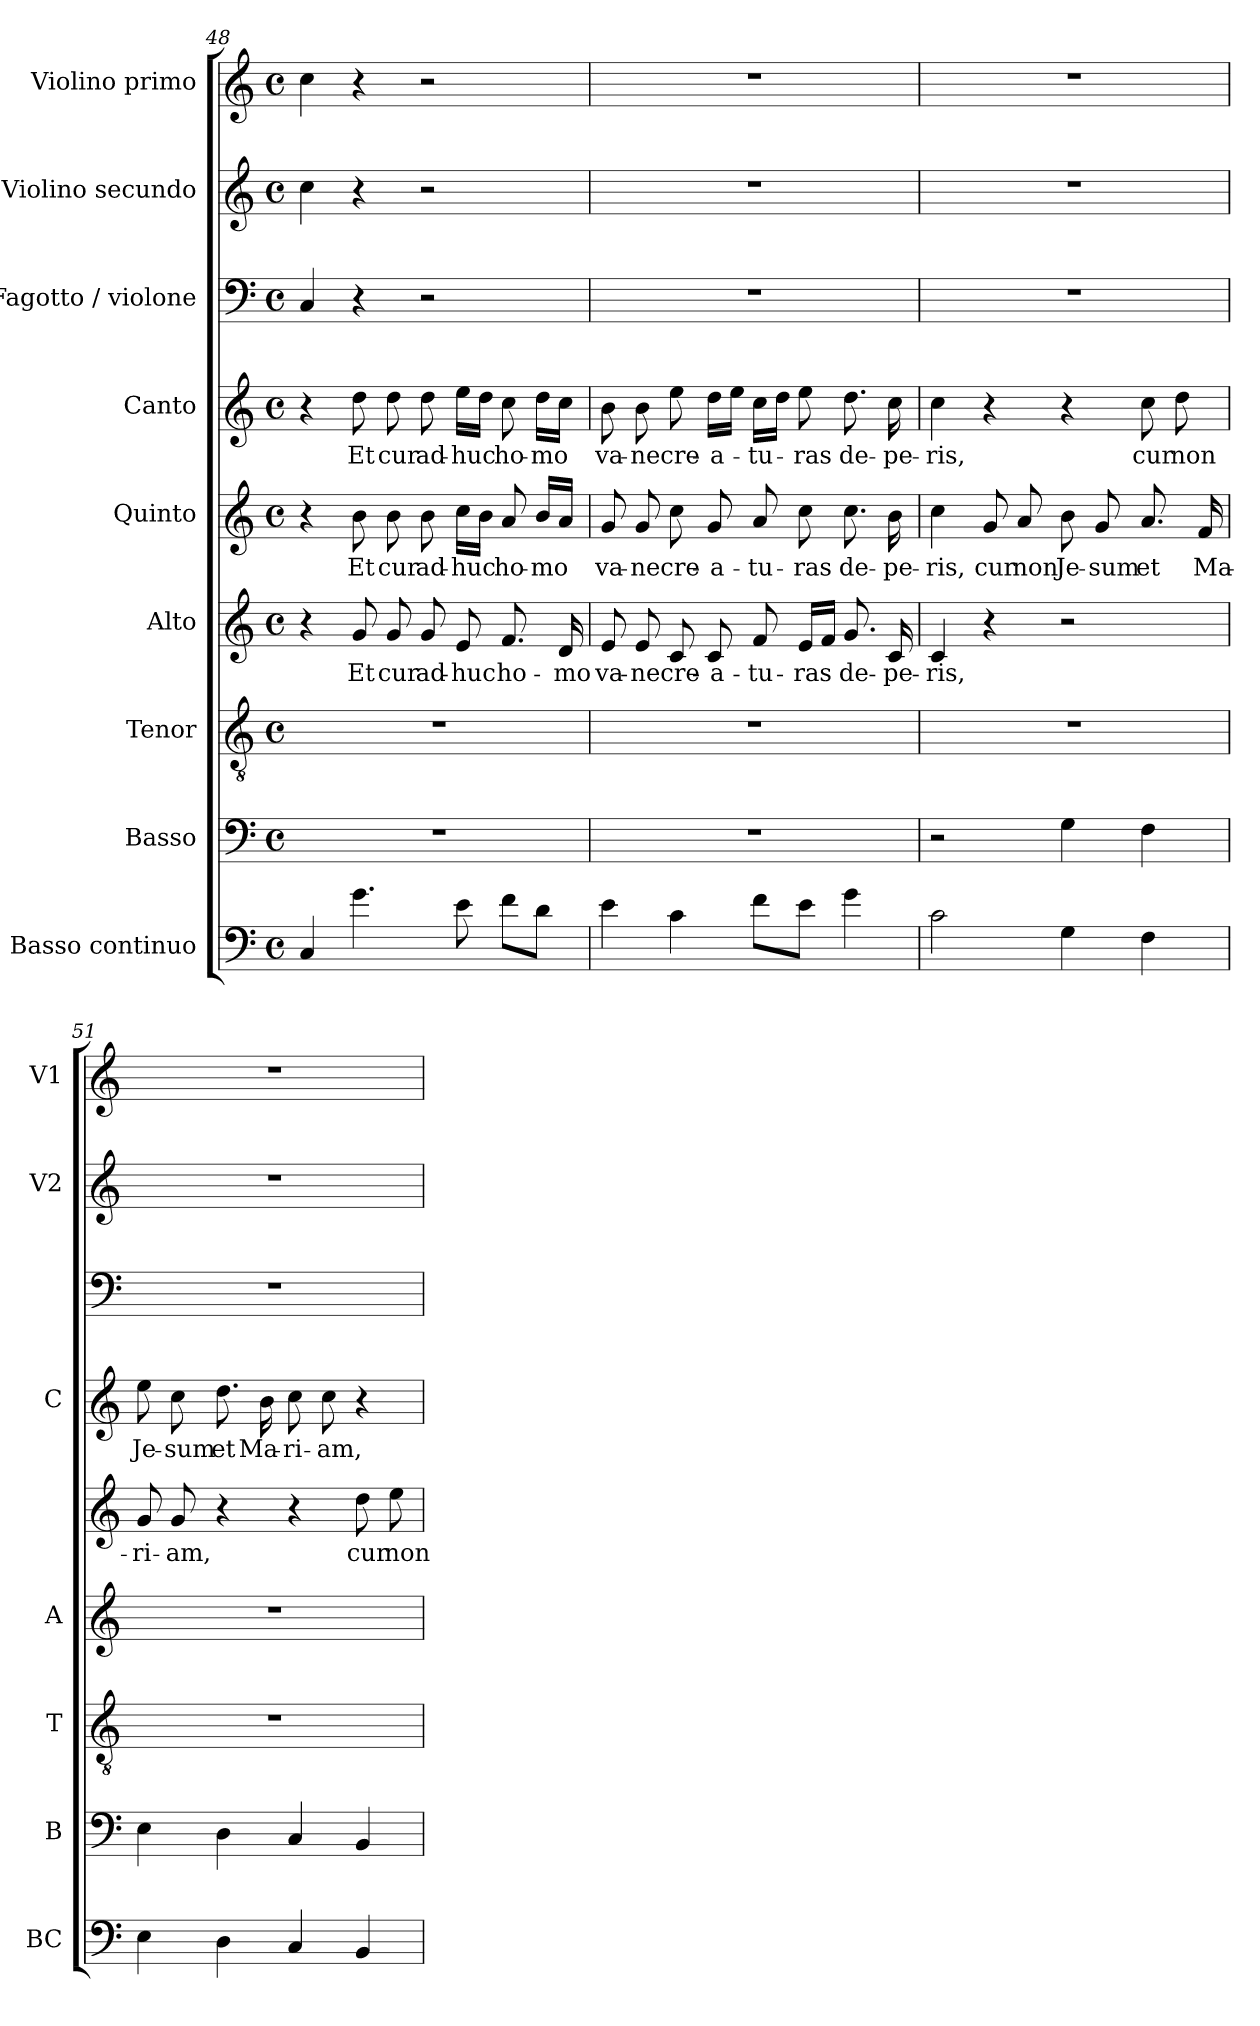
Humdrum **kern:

**kern	**kern	**kern	**kern	**text	**kern	**text	**kern	**text	**kern	**kern	**kern
*part9	*part8	*part7	*part6	*part6	*part5	*part5	*part4	*part4	*part3	*part2	*part1
*staff9	*staff8	*staff7	*staff6	*staff6	*staff5	*staff5	*staff4	*staff4	*staff3	*staff2	*staff1
*I"Basso continuo	*I"Basso	*I"Tenor	*I"Alto	*	*I"Quinto	*	*I"Canto	*	*I"Fagotto / violone	*I"Violino secundo	*I"Violino primo
*I'BC	*I'B	*I'T	*I'A	*	*	*	*I'C	*	*	*I'V2	*I'V1
!!LO:LB:g=z
*clefF4	*clefF4	*clefGv2	*clefG2	*	*clefG2	*	*clefG2	*	*clefF4	*clefG2	*clefG2
*k[]	*k[]	*k[]	*k[]	*	*k[]	*	*k[]	*	*k[]	*k[]	*k[]
*C:	*C:	*C:	*C:	*	*C:	*	*C:	*	*C:	*C:	*C:
*M4/4	*M4/4	*M4/4	*M4/4	*	*M4/4	*	*M4/4	*	*M4/4	*M4/4	*M4/4
*met(c)	*met(c)	*met(c)	*met(c)	*	*met(c)	*	*met(c)	*	*met(c)	*met(c)	*met(c)
=48	=48	=48	=48	=48	=48	=48	=48	=48	=48	=48	=48
4C/	1r	1r	4r	.	4r	.	4r	.	4C/	4cc\	4cc\
!	!	!	!	!LO:LY:b	!	!LO:LY:b	!	!LO:LY:b	!	!	!
4.g\	.	.	8g/	Et	8b\	Et	8dd\	Et	4r	4r	4r
!	!	!	!	!LO:LY:b	!	!LO:LY:b	!	!LO:LY:b	!	!	!
.	.	.	8g/	cur	8b\	cur	8dd\	cur	.	.	.
!	!	!	!	!LO:LY:b	!	!LO:LY:b	!	!LO:LY:b	!	!	!
.	.	.	8g/	ad-	8b\	ad-	8dd\	ad-	2r	2r	2r
!	!	!	!	!LO:LY:b	!	!LO:LY:b	!	!LO:LY:b	!	!	!
8e\	.	.	8e/	-huc	16cc\LL	-huc	16ee\LL	-huc	.	.	.
.	.	.	.	.	16b\JJ	.	16dd\JJ	.	.	.	.
!	!	!	!	!LO:LY:b	!	!LO:LY:b	!	!LO:LY:b	!	!	!
8f\L	.	.	8.f/	ho-	8a/	ho-	8cc\	ho-	.	.	.
!	!	!	!	!	!	!LO:LY:b	!	!LO:LY:b	!	!	!
8d\J	.	.	.	.	16b/LL	-mo	16dd\LL	-mo	.	.	.
!	!	!	!	!LO:LY:b	!	!	!	!	!	!	!
.	.	.	16d/	-mo	16a/JJ	.	16cc\JJ	.	.	.	.
=49	=49	=49	=49	=49	=49	=49	=49	=49	=49	=49	=49
!	!	!	!	!LO:LY:b	!	!LO:LY:b	!	!LO:LY:b	!	!	!
4e\	1r	1r	8e/	va-	8g/	va-	8b\	va-	1r	1r	1r
!	!	!	!	!LO:LY:b	!	!LO:LY:b	!	!LO:LY:b	!	!	!
.	.	.	8e/	-ne	8g/	-ne	8b\	-ne	.	.	.
!	!	!	!	!LO:LY:b	!	!LO:LY:b	!	!LO:LY:b	!	!	!
4c\	.	.	8c/	cre-	8cc\	cre-	8ee\	cre-	.	.	.
!	!	!	!	!LO:LY:b	!	!LO:LY:b	!	!LO:LY:b	!	!	!
.	.	.	8c/	-a-	8g/	-a-	16dd\LL	-a-	.	.	.
.	.	.	.	.	.	.	16ee\JJ	.	.	.	.
!	!	!	!	!LO:LY:b	!	!LO:LY:b	!	!LO:LY:b	!	!	!
8f\L	.	.	8f/	-tu-	8a/	-tu-	16cc\LL	-tu-	.	.	.
.	.	.	.	.	.	.	16dd\JJ	.	.	.	.
!	!	!	!	!LO:LY:b	!	!LO:LY:b	!	!LO:LY:b	!	!	!
8e\J	.	.	16e/LL	-ras	8cc\	-ras	8ee\	-ras	.	.	.
.	.	.	16f/JJ	.	.	.	.	.	.	.	.
!	!	!	!	!LO:LY:b	!	!LO:LY:b	!	!LO:LY:b	!	!	!
4g\	.	.	8.g/	de-	8.cc\	de-	8.dd\	de-	.	.	.
!	!	!	!	!LO:LY:b	!	!LO:LY:b	!	!LO:LY:b	!	!	!
.	.	.	16c/	-pe-	16b\	-pe-	16cc\	-pe-	.	.	.
=50	=50	=50	=50	=50	=50	=50	=50	=50	=50	=50	=50
!	!	!	!	!LO:LY:b	!	!LO:LY:b	!	!LO:LY:b	!	!	!
2c\	2r	1r	4c/	-ris,	4cc\	-ris,	4cc\	-ris,	1r	1r	1r
!	!	!	!	!	!	!LO:LY:b	!	!	!	!	!
.	.	.	4r	.	8g/	cur	4r	.	.	.	.
!	!	!	!	!	!	!LO:LY:b	!	!	!	!	!
.	.	.	.	.	8a/	non	.	.	.	.	.
!	!	!	!	!	!	!LO:LY:b	!	!	!	!	!
4G\	4G\	.	2r	.	8b\	Je-	4r	.	.	.	.
!	!	!	!	!	!	!LO:LY:b	!	!	!	!	!
.	.	.	.	.	8g/	-sum	.	.	.	.	.
!	!	!	!	!	!	!LO:LY:b	!	!LO:LY:b	!	!	!
4F\	4F\	.	.	.	8.a/	et	8cc\	cur	.	.	.
!	!	!	!	!	!	!	!	!LO:LY:b	!	!	!
.	.	.	.	.	.	.	8dd\	non	.	.	.
!	!	!	!	!	!	!LO:LY:b	!	!	!	!	!
.	.	.	.	.	16f/	Ma-	.	.	.	.	.
!!LO:PB:g=z
=51	=51	=51	=51	=51	=51	=51	=51	=51	=51	=51	=51
!	!	!	!	!	!	!LO:LY:b	!	!LO:LY:b	!	!	!
4E\	4E\	1r	1r	.	8g/	-ri-	8ee\	Je-	1r	1r	1r
!	!	!	!	!	!	!LO:LY:b	!	!LO:LY:b	!	!	!
.	.	.	.	.	8g/	-am,	8cc\	-sum	.	.	.
!	!	!	!	!	!	!	!	!LO:LY:b	!	!	!
4D\	4D\	.	.	.	4r	.	8.dd\	et	.	.	.
!	!	!	!	!	!	!	!	!LO:LY:b	!	!	!
.	.	.	.	.	.	.	16b\	Ma-	.	.	.
!	!	!	!	!	!	!	!	!LO:LY:b	!	!	!
4C/	4C/	.	.	.	4r	.	8cc\	-ri-	.	.	.
!	!	!	!	!	!	!	!	!LO:LY:b	!	!	!
.	.	.	.	.	.	.	8cc\	-am,	.	.	.
!	!	!	!	!	!	!LO:LY:b	!	!	!	!	!
4BB/	4BB/	.	.	.	8dd\	cur	4r	.	.	.	.
!	!	!	!	!	!	!LO:LY:b	!	!	!	!	!
.	.	.	.	.	8ee\	non	.	.	.	.	.
=	=	=	=	=	=	=	=	=	=	=	=
*-	*-	*-	*-	*-	*-	*-	*-	*-	*-	*-	*-
